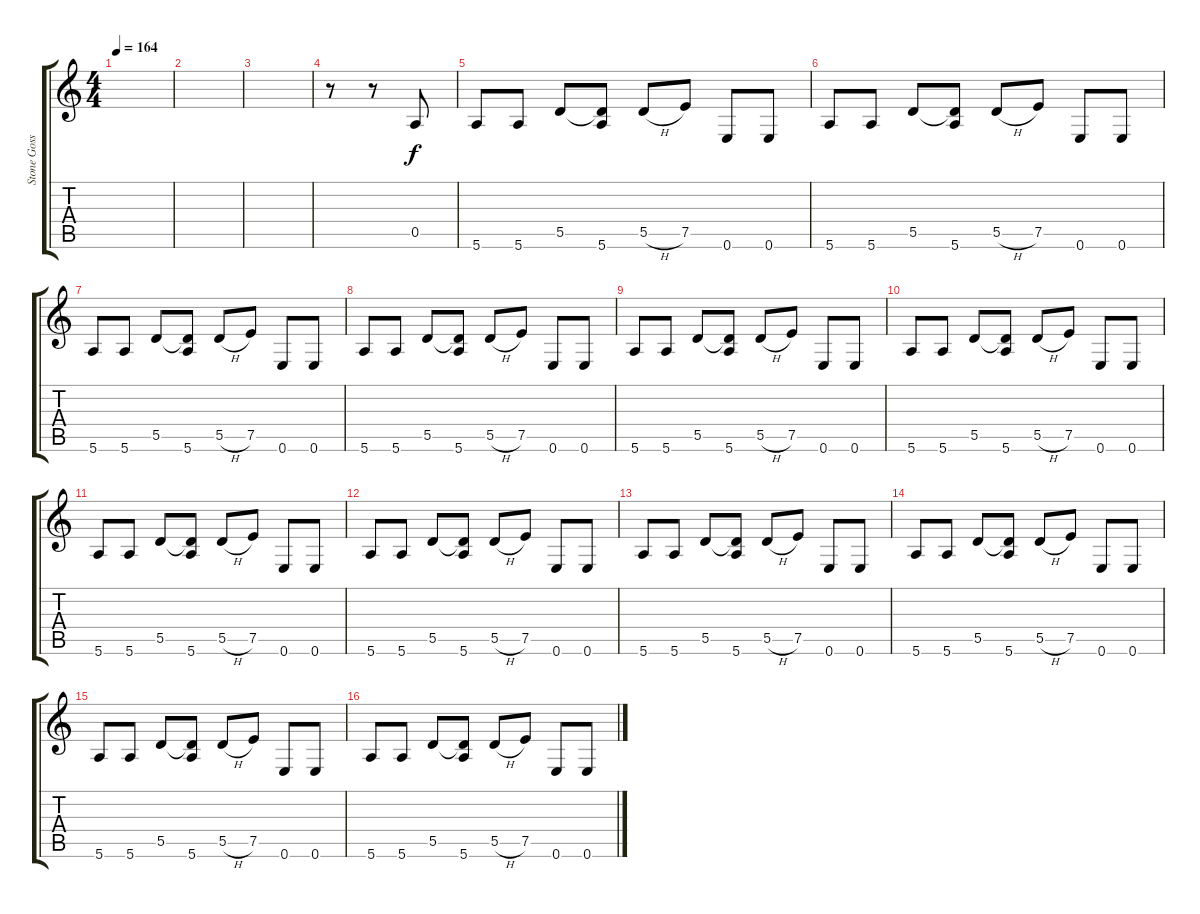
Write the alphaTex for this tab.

\track ("Stone Gossard" "Stone Goss") {instrument overdrivenguitar}
\staff {score tabs}
\tuning (E4 B3 G3 D3 A2 E2) {hide}
\ts (4 4)
\tempo 164
\clef g2
\ks c
|
|
|
r.8 r.8 0.5.8{dy f} |
5.6.8 5.6.8 5.5.8 (5.5{t} 5.6).8 5.5{h}.8 7.5.8 0.6.8 0.6.8 |
5.6.8 5.6.8 5.5.8 (5.5{t} 5.6).8 5.5{h}.8 7.5.8 0.6.8 0.6.8 |
5.6.8 5.6.8 5.5.8 (5.5{t} 5.6).8 5.5{h}.8 7.5.8 0.6.8 0.6.8 |
5.6.8 5.6.8 5.5.8 (5.5{t} 5.6).8 5.5{h}.8 7.5.8 0.6.8 0.6.8 |
5.6.8 5.6.8 5.5.8 (5.5{t} 5.6).8 5.5{h}.8 7.5.8 0.6.8 0.6.8 |
5.6.8 5.6.8 5.5.8 (5.5{t} 5.6).8 5.5{h}.8 7.5.8 0.6.8 0.6.8 |
5.6.8 5.6.8 5.5.8 (5.5{t} 5.6).8 5.5{h}.8 7.5.8 0.6.8 0.6.8 |
5.6.8 5.6.8 5.5.8 (5.5{t} 5.6).8 5.5{h}.8 7.5.8 0.6.8 0.6.8 |
5.6.8 5.6.8 5.5.8 (5.5{t} 5.6).8 5.5{h}.8 7.5.8 0.6.8 0.6.8 |
5.6.8 5.6.8 5.5.8 (5.5{t} 5.6).8 5.5{h}.8 7.5.8 0.6.8 0.6.8 |
5.6.8 5.6.8 5.5.8 (5.5{t} 5.6).8 5.5{h}.8 7.5.8 0.6.8 0.6.8 |
5.6.8 5.6.8 5.5.8 (5.5{t} 5.6).8 5.5{h}.8 7.5.8 0.6.8 0.6.8
